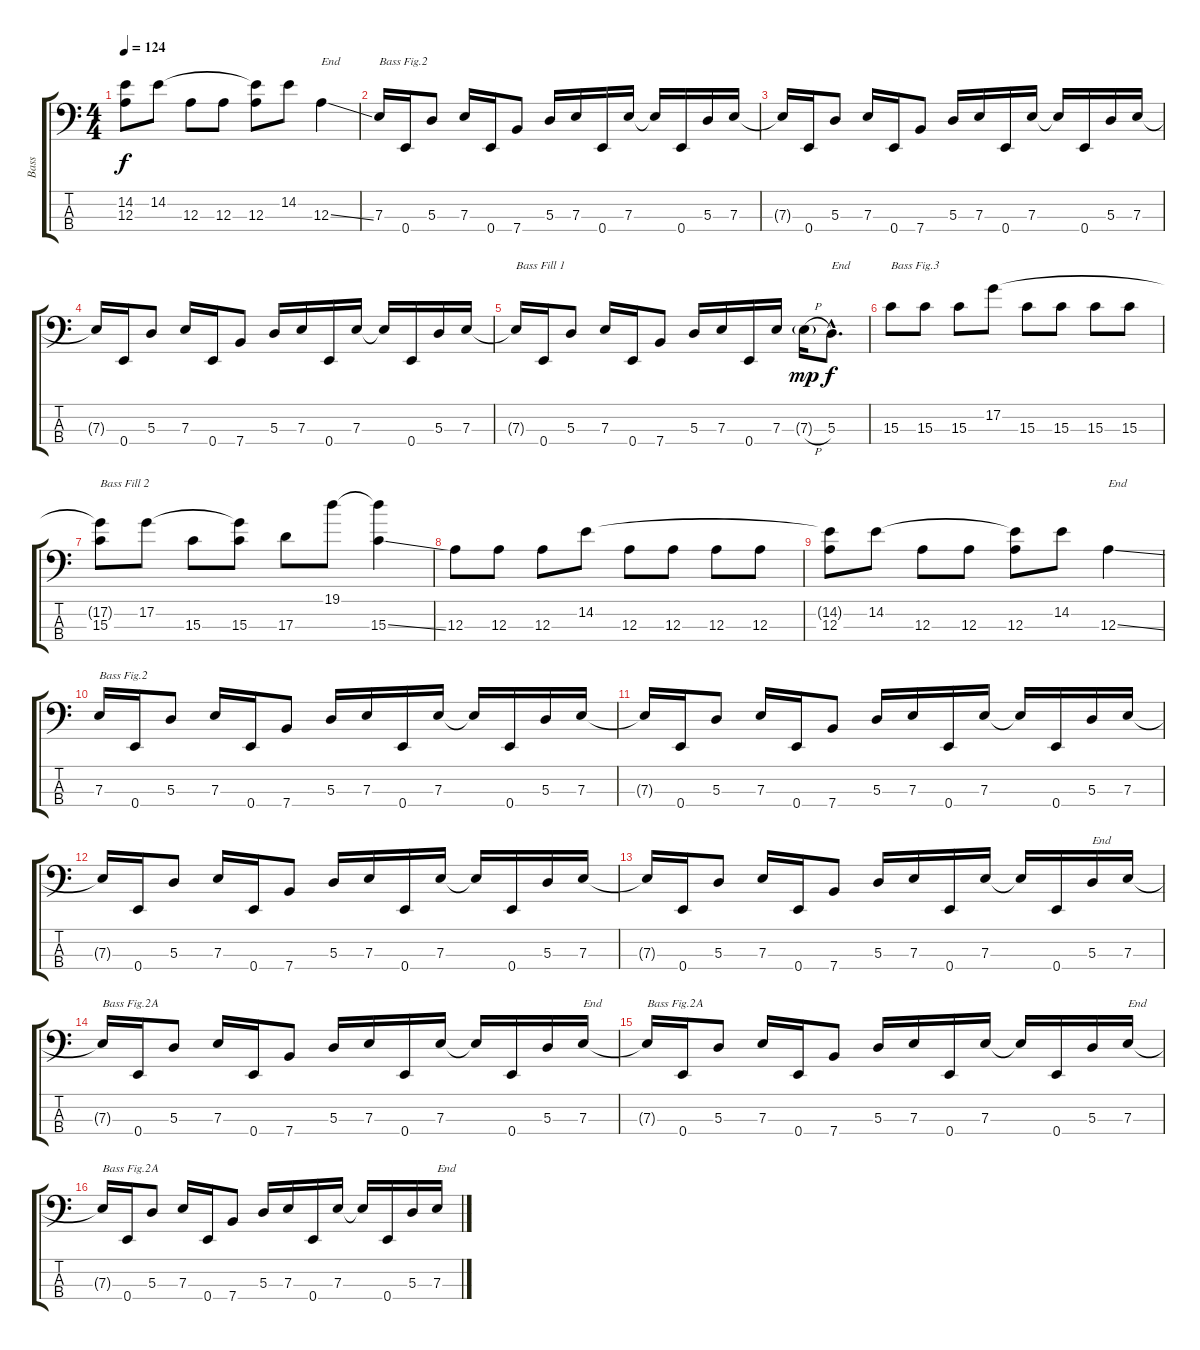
\track ("Bass" "Bass") {instrument electricbassfinger}
\staff {score tabs}
\tuning (G2 D2 A1 E1) {hide}
\ts (4 4)
\tempo 124
\clef f4
\ks c
(14.2{t} 12.3).8{dy f} 14.2.8 12.3.8 12.3.8 (14.2{t} 12.3).8 14.2.8 12.3{ss}.4{txt "End"} |
7.3.16{txt "Bass Fig.2"} 0.4.16 5.3.8 7.3.16 0.4.16 7.4.8 5.3.16 7.3.16 0.4.16 7.3.16 7.3{t}.16 0.4.16 5.3.16 7.3.16 |
7.3{t}.16 0.4.16 5.3.8 7.3.16 0.4.16 7.4.8 5.3.16 7.3.16 0.4.16 7.3.16 7.3{t}.16 0.4.16 5.3.16 7.3.16 |
7.3{t}.16 0.4.16 5.3.8 7.3.16 0.4.16 7.4.8 5.3.16 7.3.16 0.4.16 7.3.16 7.3{t}.16 0.4.16 5.3.16 7.3.16 |
7.3{t}.16{txt "Bass Fill 1"} 0.4.16 5.3.8 7.3.16 0.4.16 7.4.8 5.3.16 7.3.16 0.4.16 7.3.16 7.3{h g}.16{dy mp} 5.3{hac}.8{d txt "End" dy f} |
15.3.8{txt "Bass Fig.3"} 15.3.8 15.3.8 17.2.8 15.3.8 15.3.8 15.3.8 15.3.8 |
(17.2{t} 15.3).8{txt "Bass Fill 2"} 17.2.8 15.3.8 (17.2{t} 15.3).8 17.3.8 19.1.8 (19.1{t} 15.3{ss}).4 |
12.3.8 12.3.8 12.3.8 14.2.8 12.3.8 12.3.8 12.3.8 12.3.8 |
(14.2{t} 12.3).8 14.2.8 12.3.8 12.3.8 (14.2{t} 12.3).8 14.2.8 12.3{ss}.4{txt "End"} |
7.3.16{txt "Bass Fig.2"} 0.4.16 5.3.8 7.3.16 0.4.16 7.4.8 5.3.16 7.3.16 0.4.16 7.3.16 7.3{t}.16 0.4.16 5.3.16 7.3.16 |
7.3{t}.16 0.4.16 5.3.8 7.3.16 0.4.16 7.4.8 5.3.16 7.3.16 0.4.16 7.3.16 7.3{t}.16 0.4.16 5.3.16 7.3.16 |
7.3{t}.16 0.4.16 5.3.8 7.3.16 0.4.16 7.4.8 5.3.16 7.3.16 0.4.16 7.3.16 7.3{t}.16 0.4.16 5.3.16 7.3.16 |
7.3{t}.16 0.4.16 5.3.8 7.3.16 0.4.16 7.4.8 5.3.16 7.3.16 0.4.16 7.3.16 7.3{t}.16 0.4.16 5.3.16{txt "End"} 7.3.16 |
7.3{t}.16{txt "Bass Fig.2A"} 0.4.16 5.3.8 7.3.16 0.4.16 7.4.8 5.3.16 7.3.16 0.4.16 7.3.16 7.3{t}.16 0.4.16 5.3.16 7.3.16{txt "End"} |
7.3{t}.16{txt "Bass Fig.2A"} 0.4.16 5.3.8 7.3.16 0.4.16 7.4.8 5.3.16 7.3.16 0.4.16 7.3.16 7.3{t}.16 0.4.16 5.3.16 7.3.16{txt "End"} |
7.3{t}.16{txt "Bass Fig.2A"} 0.4.16 5.3.8 7.3.16 0.4.16 7.4.8 5.3.16 7.3.16 0.4.16 7.3.16 7.3{t}.16 0.4.16 5.3.16 7.3.16{txt "End"}
